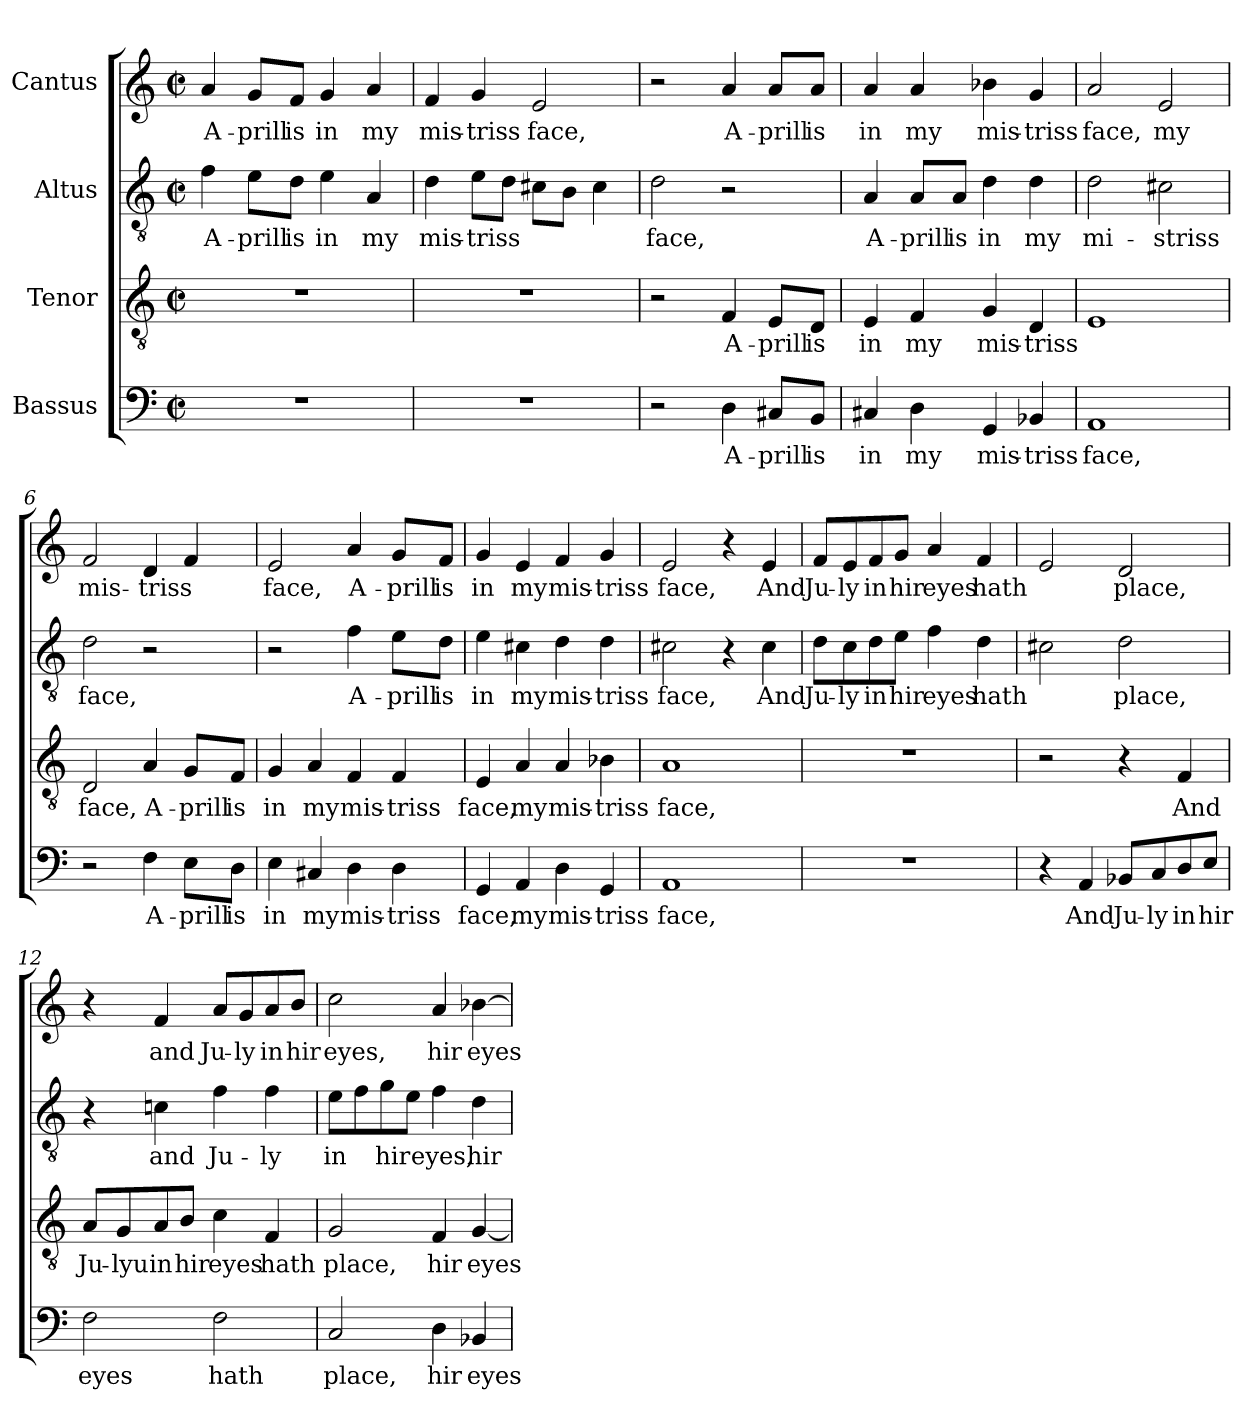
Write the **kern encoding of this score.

**kern	**text	**kern	**text	**kern	**text	**kern	**text
*part4	*part4	*part3	*part3	*part2	*part2	*part1	*part1
*staff4	*staff4	*staff3	*staff3	*staff2	*staff2	*staff1	*staff1
*I"Bassus	*	*I"Tenor	*	*I"Altus	*	*I"Cantus	*
*clefF4	*	*clefGv2	*	*clefGv2	*	*clefG2	*
*k[]	*	*k[]	*	*k[]	*	*k[]	*
*C:	*	*C:	*	*C:	*	*C:	*
*M2/2	*	*M2/2	*	*M2/2	*	*M2/2	*
*met(c|)	*	*met(c|)	*	*met(c|)	*	*met(c|)	*
=1	=1	=1	=1	=1	=1	=1	=1
!	!	!	!	!	!LO:LY:b	!	!LO:LY:b
1r	.	1r	.	4f\	A-	4a/	A-
!	!	!	!	!	!LO:LY:b	!	!LO:LY:b
.	.	.	.	8e\L	-prill	8g/L	-prill
!	!	!	!	!	!LO:LY:b	!	!LO:LY:b
.	.	.	.	8d\J	is	8f/J	is
!	!	!	!	!	!LO:LY:b	!	!LO:LY:b
.	.	.	.	4e\	in	4g/	in
!	!	!	!	!	!LO:LY:b	!	!LO:LY:b
.	.	.	.	4A/	my	4a/	my
=2	=2	=2	=2	=2	=2	=2	=2
!	!	!	!	!	!LO:LY:b	!	!LO:LY:b
1r	.	1r	.	4d\	mis-	4f/	mis-
!	!	!	!	!	!LO:LY:b	!	!LO:LY:b:rj
.	.	.	.	8e\L	-triss	4g/	-triss
.	.	.	.	8d\J	.	.	.
!	!	!	!	!	!	!	!LO:LY:b
.	.	.	.	8c#X\L	.	2e/	face,
.	.	.	.	8B\J	.	.	.
.	.	.	.	4c#\	.	.	.
=3	=3	=3	=3	=3	=3	=3	=3
!	!	!	!	!	!LO:LY:b	!	!
2r	.	2r	.	2d\	face,	2r	.
!	!LO:LY:b	!	!LO:LY:b	!	!	!	!LO:LY:b
4D\	A-	4F/	A-	2r	.	4a/	A-
!	!LO:LY:b	!	!LO:LY:b	!	!	!	!LO:LY:b
8C#X/L	-prill	8E/L	-prill	.	.	8a/L	-prill
!	!LO:LY:b	!	!LO:LY:b	!	!	!	!LO:LY:b
8BB/J	is	8D/J	is	.	.	8a/J	is
=4	=4	=4	=4	=4	=4	=4	=4
!	!LO:LY:b	!	!LO:LY:b	!	!LO:LY:b	!	!LO:LY:b
4C#X/	in	4E/	in	4A/	A-	4a/	in
!	!LO:LY:b	!	!LO:LY:b	!	!LO:LY:b	!	!LO:LY:b
4D\	my	4F/	my	8A/L	-prill	4a/	my
!	!	!	!	!	!LO:LY:b	!	!
.	.	.	.	8A/J	is	.	.
!	!LO:LY:b	!	!LO:LY:b	!	!LO:LY:b	!	!LO:LY:b
4GG/	mis-	4G/	mis-	4d\	in	4b-X\	mis-
!	!LO:LY:b:rj	!	!LO:LY:b	!	!LO:LY:b	!	!LO:LY:b:rj
4BB-X/	-triss	4D/	-triss	4d\	my	4g/	-triss
=5	=5	=5	=5	=5	=5	=5	=5
!	!LO:LY:b	!	!	!	!LO:LY:b	!	!LO:LY:b
1AA	face,	1E	.	2d\	mi-	2a/	face,
!	!	!	!	!	!LO:LY:b	!	!LO:LY:b
.	.	.	.	2c#X\	-striss	2e/	my
!!LO:LB:g=z
=6	=6	=6	=6	=6	=6	=6	=6
!	!	!	!LO:LY:b	!	!LO:LY:b	!	!LO:LY:b
2r	.	2D/	face,	2d\	face,	2f/	mis-
!	!LO:LY:b	!	!LO:LY:b	!	!	!	!LO:LY:b
4F\	A-	4A/	A-	2r	.	4d/	-triss
!	!LO:LY:b	!	!LO:LY:b	!	!	!	!
8E\L	-prill	8G/L	-prill	.	.	4f/	.
!	!LO:LY:b	!	!LO:LY:b	!	!	!	!
8D\J	is	8F/J	is	.	.	.	.
=7	=7	=7	=7	=7	=7	=7	=7
!	!LO:LY:b	!	!LO:LY:b	!	!	!	!LO:LY:b
4E\	in	4G/	in	2r	.	2e/	face,
!	!LO:LY:b	!	!LO:LY:b	!	!	!	!
4C#X/	my	4A/	my	.	.	.	.
!	!LO:LY:b	!	!LO:LY:b	!	!LO:LY:b	!	!LO:LY:b
4D\	mis-	4F/	mis-	4f\	A-	4a/	A-
!	!LO:LY:b:rj	!	!LO:LY:b:rj	!	!LO:LY:b	!	!LO:LY:b
4D\	-triss	4F/	-triss	8e\L	-prill	8g/L	-prill
!	!	!	!	!	!LO:LY:b	!	!LO:LY:b
.	.	.	.	8d\J	is	8f/J	is
=8	=8	=8	=8	=8	=8	=8	=8
!	!LO:LY:b	!	!LO:LY:b	!	!LO:LY:b	!	!LO:LY:b
4GG/	face,	4E/	face,	4e\	in	4g/	in
!	!LO:LY:b	!	!LO:LY:b	!	!LO:LY:b	!	!LO:LY:b
4AA/	my	4A/	my	4c#X\	my	4e/	my
!	!LO:LY:b	!	!LO:LY:b	!	!LO:LY:b	!	!LO:LY:b
4D\	mis-	4A/	mis-	4d\	mis-	4f/	mis-
!	!LO:LY:b:rj	!	!LO:LY:b:rj	!	!LO:LY:b:rj	!	!LO:LY:b:rj
4GG/	-triss	4B-X\	-triss	4d\	-triss	4g/	-triss
=9	=9	=9	=9	=9	=9	=9	=9
!	!LO:LY:b	!	!LO:LY:b	!	!LO:LY:b	!	!LO:LY:b
1AA	face,	1A	face,	2c#X\	face,	2e/	face,
.	.	.	.	4r	.	4r	.
!	!	!	!	!	!LO:LY:b	!	!LO:LY:b
.	.	.	.	4c#\	And	4e/	And
=10	=10	=10	=10	=10	=10	=10	=10
!	!	!	!	!	!LO:LY:b	!	!LO:LY:b
1r	.	1r	.	8d\L	Ju-	8f/L	Ju-
!	!	!	!	!	!LO:LY:b:rj	!	!LO:LY:b:rj
.	.	.	.	8c\	-ly	8e/	-ly
!	!	!	!	!	!LO:LY:b	!	!LO:LY:b
.	.	.	.	8d\	in	8f/	in
!	!	!	!	!	!LO:LY:b	!	!LO:LY:b
.	.	.	.	8e\J	hir	8g/J	hir
!	!	!	!	!	!LO:LY:b	!	!LO:LY:b
.	.	.	.	4f\	eyes	4a/	eyes
!	!	!	!	!	!LO:LY:b	!	!LO:LY:b
.	.	.	.	4d\	hath	4f/	hath
=11	=11	=11	=11	=11	=11	=11	=11
4r	.	2r	.	2c#X\	.	2e/	.
!	!LO:LY:b	!	!	!	!	!	!
4AA/	And	.	.	.	.	.	.
!	!LO:LY:b	!	!	!	!LO:LY:b	!	!LO:LY:b
8BB-X/L	Ju-	4r	.	2d\	place,	2d/	place,
!	!LO:LY:b:rj	!	!	!	!	!	!
8C/	-ly	.	.	.	.	.	.
!	!LO:LY:b	!	!LO:LY:b	!	!	!	!
8D/	in	4F/	And	.	.	.	.
!	!LO:LY:b	!	!	!	!	!	!
8E/J	hir	.	.	.	.	.	.
!!LO:LB:g=z
=12	=12	=12	=12	=12	=12	=12	=12
!	!LO:LY:b	!	!LO:LY:b	!	!	!	!
2F\	eyes	8A/L	Ju-	4r	.	4r	.
!	!	!	!LO:LY:b:rj	!	!	!	!
.	.	8G/	-lyu	.	.	.	.
!	!	!	!LO:LY:b	!	!LO:LY:b	!	!LO:LY:b
.	.	8A/	in	4cn\	and	4f/	and
!	!	!	!LO:LY:b	!	!	!	!
.	.	8B/J	hir	.	.	.	.
!	!LO:LY:b	!	!LO:LY:b	!	!LO:LY:b	!	!LO:LY:b
2F\	hath	4c\	eyes	4f\	Ju-	8a/L	Ju-
!	!	!	!	!	!	!	!LO:LY:b:rj
.	.	.	.	.	.	8g/	-ly
!	!	!	!LO:LY:b	!	!LO:LY:b	!	!LO:LY:b
.	.	4F/	hath	4f\	-ly	8a/	in
!	!	!	!	!	!	!	!LO:LY:b
.	.	.	.	.	.	8b/J	hir
=13	=13	=13	=13	=13	=13	=13	=13
!	!LO:LY:b	!	!LO:LY:b	!	!LO:LY:b	!	!LO:LY:b
2C/	place,	2G/	place,	8e\L	in	2cc\	eyes,
.	.	.	.	8f\	.	.	.
!	!	!	!	!	!LO:LY:b	!	!
.	.	.	.	8g\	hir	.	.
.	.	.	.	8e\J	.	.	.
!	!LO:LY:b	!	!LO:LY:b	!	!LO:LY:b	!	!LO:LY:b
4D\	hir	4F/	hir	4f\	eyes,	4a/	hir
!	!LO:LY:b	!	!LO:LY:b	!	!LO:LY:b	!	!LO:LY:b
4BB-X/	eyes	[<4G/	eyes	4d\	hir	[>4b-X\	eyes
=	=	=	=	=	=	=	=
*-	*-	*-	*-	*-	*-	*-	*-
